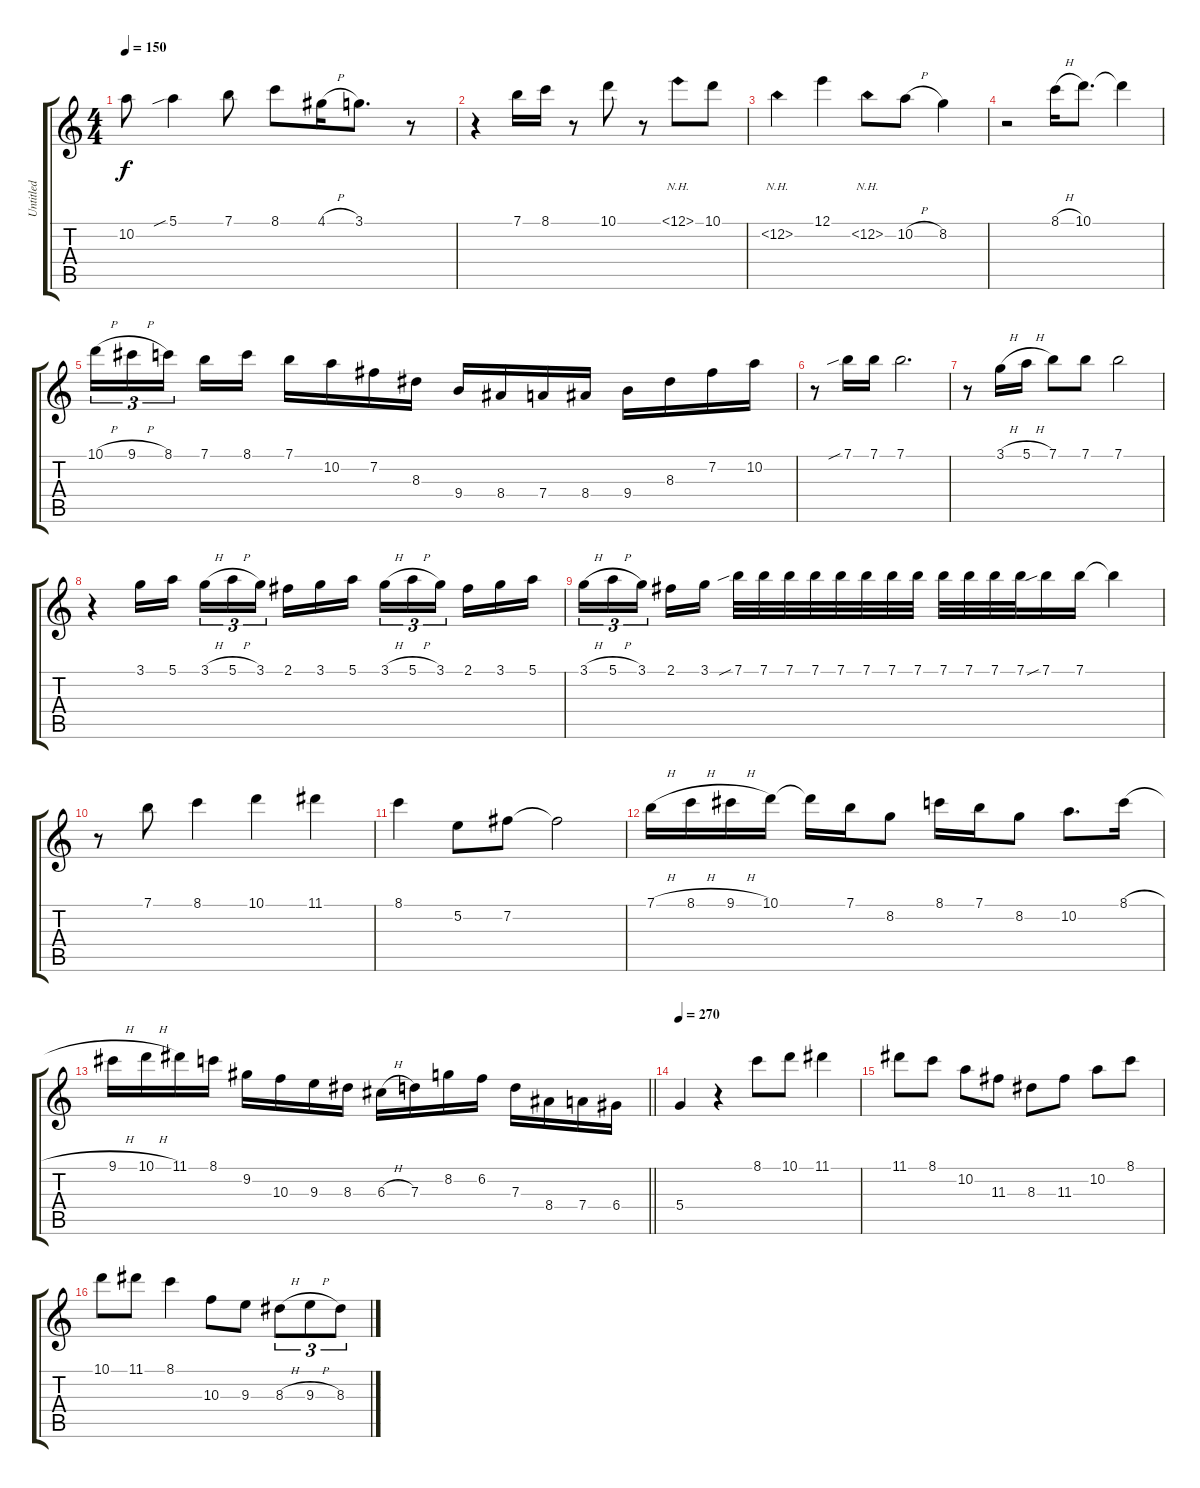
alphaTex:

\track ("Untitled" "Untitled") {instrument acousticguitarsteel}
\staff {score tabs}
\tuning (E4 B3 G3 D3 A2 E2) {hide}
\ts (4 4)
\tempo 150
\clef g2
\ks c
10.2.8{dy f} 5.1{sib}.4 7.1.8 8.1.8 4.1{h}.16 3.1.8{d} r.8 |
r.4 7.1.16 8.1.16 r.8 10.1.8 r.8 12.1{nh}.8 10.1.8 |
12.2{nh}.4 12.1.4 12.2{nh}.8 10.2{h}.8 8.2.4 |
r.2 8.1{h}.16 10.1.8{d} 10.1{t}.4 |
10.1{h}.16{tu (3 2)} 9.1{h}.16{tu (3 2)} 8.1.16{tu (3 2) beam splitsecondary} 7.1.16 8.1.16 7.1.16 10.2.16 7.2.16 8.3.16 9.4.16 8.4.16 7.4.16 8.4.16 9.4.16 8.3.16 7.2.16 10.2.16 |
r.8 7.1{sib}.16 7.1.16 7.1.2{d} |
r.8 3.1{h}.16 5.1{h}.16 7.1.8 7.1.8 7.1.2 |
r.4 3.1.16 5.1.16{beam splitsecondary} 3.1{h}.16{tu (3 2)} 5.1{h}.16{tu (3 2)} 3.1.16{tu (3 2)} 2.1.16 3.1.16 5.1.16{beam splitsecondary} 3.1{h}.16{tu (3 2)} 5.1{h}.16{tu (3 2)} 3.1.16{tu (3 2) beam splitsecondary} 2.1.16 3.1.16 5.1.16 |
3.1{h}.16{tu (3 2)} 5.1{h}.16{tu (3 2)} 3.1.16{tu (3 2) beam splitsecondary} 2.1.16 3.1.16 7.1{sib}.32 7.1.32 7.1.32 7.1.32 7.1.32 7.1.32 7.1.32 7.1.32 7.1.32 7.1.32 7.1.32 7.1.32 7.1{sib}.16 7.1.16 7.1{t}.4 |
r.8 7.1.8 8.1.4 10.1.4 11.1.4 |
8.1.4 5.2.8 7.2.8 7.2{t}.2 |
7.1{h}.16 8.1{h}.16 9.1{h}.16 10.1.16 10.1{t}.16 7.1.16 8.2.8 8.1.16 7.1.16 8.2.8 10.2.8{d} 8.1{h}.16 |
\barLineRight lightlight
9.1{h}.16 10.1{h}.16 11.1.16 8.1.16 9.2.16 10.3.16 9.3.16 8.3.16 6.3{h}.16 7.3.16 8.2.16 6.2.16 7.3.16 8.4.16 7.4.16 6.4.16 |
\tempo 270
5.4.4 r.4 8.1.8 10.1.8 11.1.4 |
11.1.8 8.1.8 10.2.8 11.3.8 8.3.8 11.3.8 10.2.8 8.1.8 |
10.1.8 11.1.8 8.1.4 10.3.8 9.3.8 8.3{h}.8{tu (3 2)} 9.3{h}.8{tu (3 2)} 8.3.8{tu (3 2)}
